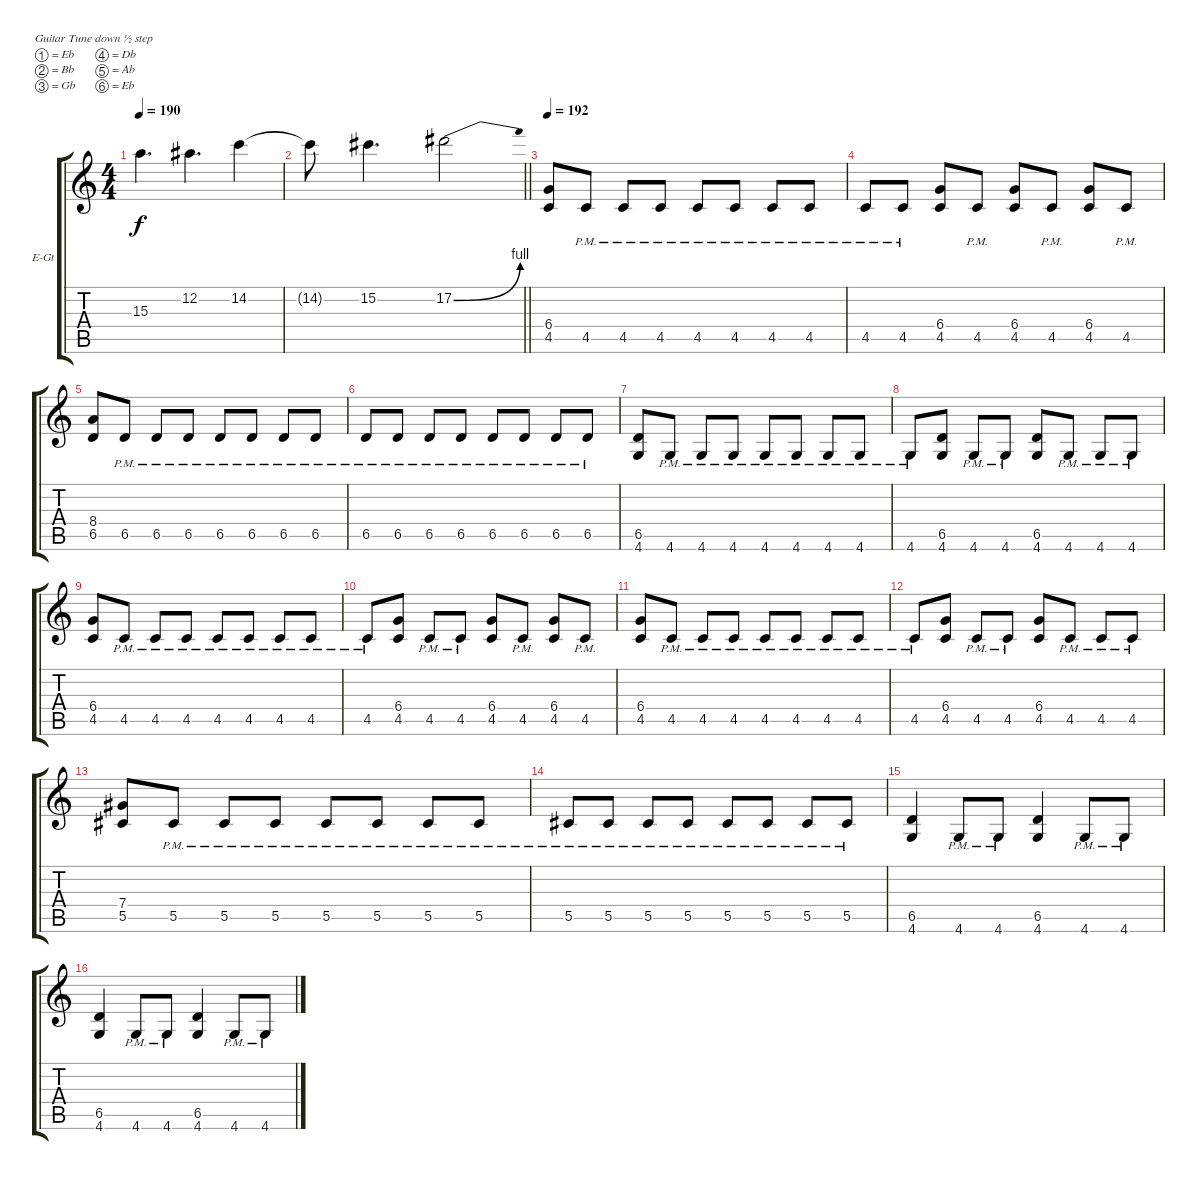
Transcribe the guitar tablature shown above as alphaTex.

\bracketExtendMode groupsimilarinstruments
\firstSystemTrackNameOrientation horizontal
\otherSystemsTrackNameOrientation horizontal
\track ("Владимир Холстинин" "E-Gt") {instrument distortionguitar}
\staff {score tabs}
\tuning (Eb4 Bb3 Gb3 Db3 Ab2 Eb2)
\ts (4 4)
\tempo 190
\clef g2
\ks c
15.3.4{d dy f} 12.2.4{d} 14.2.4 |
\barLineRight lightlight
14.2{t}.8 15.2.4{d} 17.2{be (bend 0 0 60 4)}.2 |
\tempo 192
(6.4 4.5).8 4.5{pm}.8 4.5{pm}.8 4.5{pm}.8 4.5{pm}.8 4.5{pm}.8 4.5{pm}.8 4.5{pm}.8 |
4.5{pm}.8 4.5{pm}.8 (6.4 4.5).8 4.5{pm}.8 (6.4 4.5).8 4.5{pm}.8 (6.4 4.5).8 4.5{pm}.8 |
(8.4 6.5).8 6.5{pm}.8 6.5{pm}.8 6.5{pm}.8 6.5{pm}.8 6.5{pm}.8 6.5{pm}.8 6.5{pm}.8 |
6.5{pm}.8 6.5{pm}.8 6.5{pm}.8 6.5{pm}.8 6.5{pm}.8 6.5{pm}.8 6.5{pm}.8 6.5{pm}.8 |
(6.5 4.6).8 4.6{pm}.8 4.6{pm}.8 4.6{pm}.8 4.6{pm}.8 4.6{pm}.8 4.6{pm}.8 4.6{pm}.8 |
4.6{pm}.8 (6.5 4.6).8 4.6{pm}.8 4.6{pm}.8 (6.5 4.6).8 4.6{pm}.8 4.6{pm}.8 4.6{pm}.8 |
(6.4 4.5).8 4.5{pm}.8 4.5{pm}.8 4.5{pm}.8 4.5{pm}.8 4.5{pm}.8 4.5{pm}.8 4.5{pm}.8 |
4.5{pm}.8 (6.4 4.5).8 4.5{pm}.8 4.5{pm}.8 (6.4 4.5).8 4.5{pm}.8 (6.4 4.5).8 4.5{pm}.8 |
(6.4 4.5).8 4.5{pm}.8 4.5{pm}.8 4.5{pm}.8 4.5{pm}.8 4.5{pm}.8 4.5{pm}.8 4.5{pm}.8 |
4.5{pm}.8 (6.4 4.5).8 4.5{pm}.8 4.5{pm}.8 (6.4 4.5).8 4.5{pm}.8 4.5{pm}.8 4.5{pm}.8 |
(7.4 5.5).8 5.5{pm}.8 5.5{pm}.8 5.5{pm}.8 5.5{pm}.8 5.5{pm}.8 5.5{pm}.8 5.5{pm}.8 |
5.5{pm}.8 5.5{pm}.8 5.5{pm}.8 5.5{pm}.8 5.5{pm}.8 5.5{pm}.8 5.5{pm}.8 5.5{pm}.8 |
(6.5 4.6).4 4.6{pm}.8 4.6{pm}.8 (6.5 4.6).4 4.6{pm}.8 4.6{pm}.8 |
(6.5 4.6).4 4.6{pm}.8 4.6{pm}.8 (6.5 4.6).4 4.6{pm}.8 4.6{pm}.8
